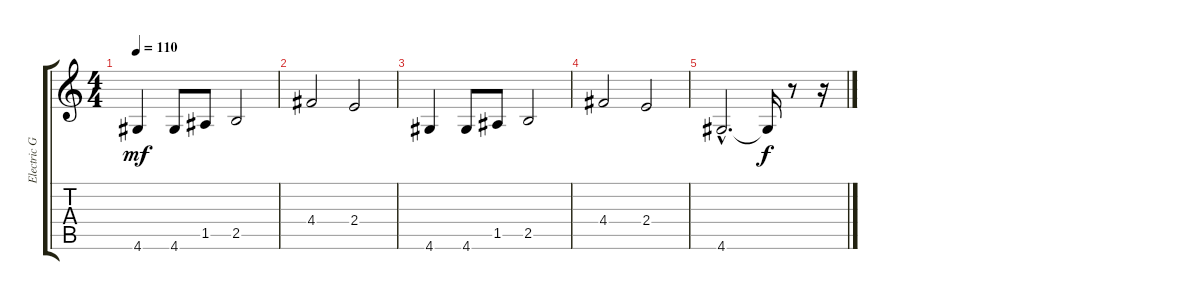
\track ("Electric Guitar" "Electric G") {instrument electricguitarjazz}
\staff {score tabs}
\tuning (E4 B3 G3 D3 A2 E2) {hide}
\ts (4 4)
\tempo 110
\clef g2
\ks c
4.6.4{dy mf} 4.6.8 1.5.8 2.5.2 |
4.4.2 2.4.2 |
4.6.4 4.6.8 1.5.8 2.5.2 |
4.4.2 2.4.2 |
4.6{hac}.2{d} 4.6{t}.16{dy f} r.8 r.16
